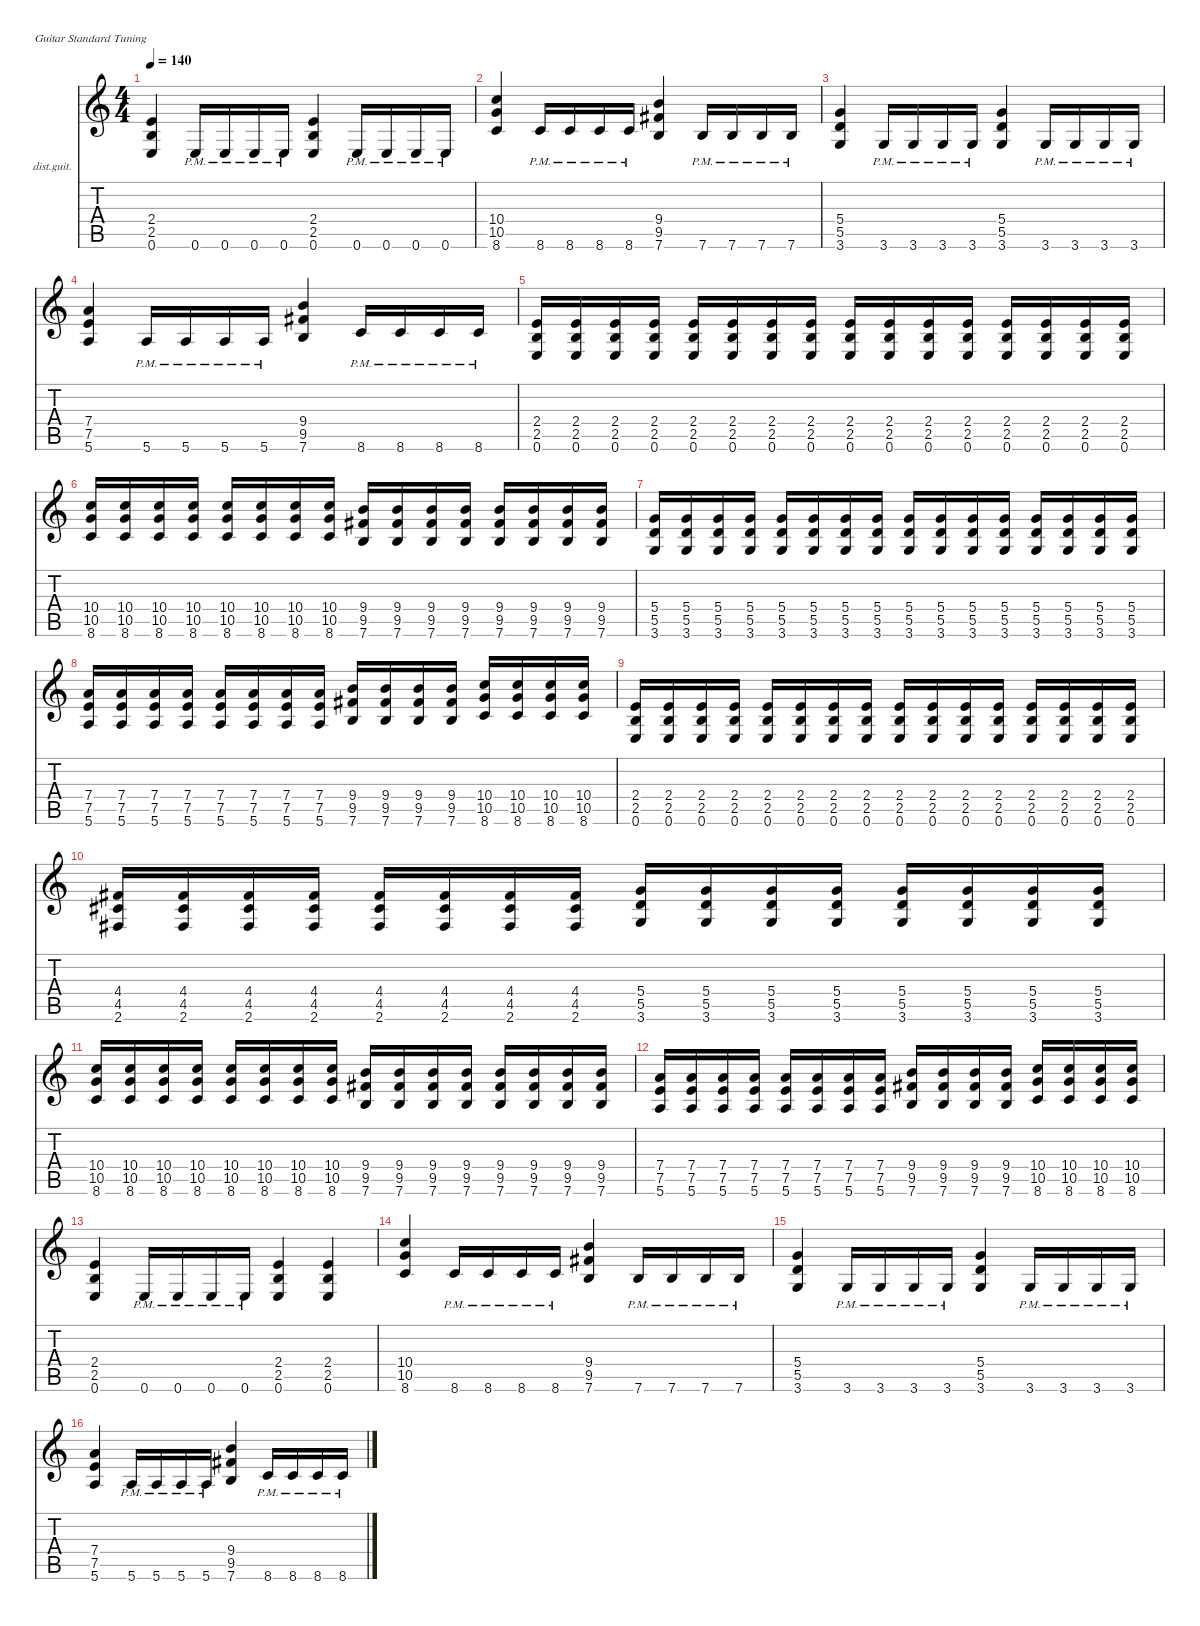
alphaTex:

\defaultSystemsLayout 4
\hideDynamics
\bracketExtendMode nobrackets
\firstSystemTrackNameOrientation horizontal
\otherSystemsTrackNameOrientation horizontal
\track ("Lead Guitar" "dist.guit.") {instrument distortionguitar}
\staff {score tabs}
\tuning (E4 B3 G3 D3 A2 E2)
\ts (4 4)
\tempo 140
\clef g2
\ks c
(0.6 2.5 2.4).4{dy mf} 0.6{pm}.16 0.6{pm}.16 0.6{pm}.16 0.6{pm}.16 (0.6 2.5 2.4).4 0.6{pm}.16 0.6{pm}.16 0.6{pm}.16 0.6{pm}.16 |
(8.6 10.5 10.4).4 8.6{pm}.16 8.6{pm}.16 8.6{pm}.16 8.6{pm}.16 (7.6 9.5{acc #} 9.4).4 7.6{pm}.16 7.6{pm}.16 7.6{pm}.16 7.6{pm}.16 |
(3.6 5.5 5.4).4 3.6{pm}.16 3.6{pm}.16 3.6{pm}.16 3.6{pm}.16 (3.6 5.5 5.4).4 3.6{pm}.16 3.6{pm}.16 3.6{pm}.16 3.6{pm}.16 |
(5.6 7.5 7.4).4 5.6{pm}.16 5.6{pm}.16 5.6{pm}.16 5.6{pm}.16 (7.6 9.5{acc #} 9.4).4 8.6{pm}.16 8.6{pm}.16 8.6{pm}.16 8.6{pm}.16 |
(0.6 2.5 2.4).16 (0.6 2.5 2.4).16 (0.6 2.5 2.4).16 (2.4 2.5 0.6).16 (0.6 2.5 2.4).16 (0.6 2.5 2.4).16 (0.6 2.5 2.4).16 (2.4 2.5 0.6).16 (0.6 2.5 2.4).16 (0.6 2.5 2.4).16 (0.6 2.5 2.4).16 (2.4 2.5 0.6).16 (0.6 2.5 2.4).16 (0.6 2.5 2.4).16 (0.6 2.5 2.4).16 (2.4 2.5 0.6).16 |
(8.6 10.5 10.4).16 (8.6 10.5 10.4).16 (8.6 10.5 10.4).16 (8.6 10.5 10.4).16 (8.6 10.5 10.4).16 (8.6 10.5 10.4).16 (8.6 10.5 10.4).16 (8.6 10.5 10.4).16 (7.6 9.5{acc #} 9.4).16 (7.6 9.5{acc #} 9.4).16 (7.6 9.5{acc #} 9.4).16 (7.6 9.5{acc #} 9.4).16 (7.6 9.5{acc #} 9.4).16 (7.6 9.5{acc #} 9.4).16 (7.6 9.5{acc #} 9.4).16 (7.6 9.5{acc #} 9.4).16 |
(3.6 5.5 5.4).16 (3.6 5.5 5.4).16 (3.6 5.5 5.4).16 (3.6 5.5 5.4).16 (3.6 5.5 5.4).16 (3.6 5.5 5.4).16 (3.6 5.5 5.4).16 (3.6 5.5 5.4).16 (3.6 5.5 5.4).16 (3.6 5.5 5.4).16 (3.6 5.5 5.4).16 (3.6 5.5 5.4).16 (3.6 5.5 5.4).16 (3.6 5.5 5.4).16 (3.6 5.5 5.4).16 (3.6 5.5 5.4).16 |
(5.6 7.5 7.4).16 (5.6 7.5 7.4).16 (5.6 7.5 7.4).16 (5.6 7.5 7.4).16 (5.6 7.5 7.4).16 (5.6 7.5 7.4).16 (5.6 7.5 7.4).16 (5.6 7.5 7.4).16 (7.6 9.5{acc #} 9.4).16 (7.6 9.5{acc #} 9.4).16 (7.6 9.5{acc #} 9.4).16 (7.6 9.5{acc #} 9.4).16 (8.6 10.5 10.4).16 (8.6 10.5 10.4).16 (8.6 10.5 10.4).16 (8.6 10.5 10.4).16 |
(0.6 2.5 2.4).16 (0.6 2.5 2.4).16 (0.6 2.5 2.4).16 (2.4 2.5 0.6).16 (0.6 2.5 2.4).16 (0.6 2.5 2.4).16 (0.6 2.5 2.4).16 (2.4 2.5 0.6).16 (0.6 2.5 2.4).16 (0.6 2.5 2.4).16 (0.6 2.5 2.4).16 (2.4 2.5 0.6).16 (0.6 2.5 2.4).16 (0.6 2.5 2.4).16 (0.6 2.5 2.4).16 (2.4 2.5 0.6).16 |
(2.6{acc #} 4.5{acc #} 4.4{acc #}).16 (2.6{acc #} 4.5{acc #} 4.4{acc #}).16 (2.6{acc #} 4.5{acc #} 4.4{acc #}).16 (2.6{acc #} 4.5{acc #} 4.4{acc #}).16 (2.6{acc #} 4.5{acc #} 4.4{acc #}).16 (2.6{acc #} 4.5{acc #} 4.4{acc #}).16 (2.6{acc #} 4.5{acc #} 4.4{acc #}).16 (2.6{acc #} 4.5{acc #} 4.4{acc #}).16 (3.6 5.5 5.4).16 (3.6 5.5 5.4).16 (3.6 5.5 5.4).16 (3.6 5.5 5.4).16 (3.6 5.5 5.4).16 (3.6 5.5 5.4).16 (3.6 5.5 5.4).16 (3.6 5.5 5.4).16 |
(8.6 10.5 10.4).16 (8.6 10.5 10.4).16 (8.6 10.5 10.4).16 (8.6 10.5 10.4).16 (8.6 10.5 10.4).16 (8.6 10.5 10.4).16 (8.6 10.5 10.4).16 (8.6 10.5 10.4).16 (7.6 9.5{acc #} 9.4).16 (7.6 9.5{acc #} 9.4).16 (7.6 9.5{acc #} 9.4).16 (7.6 9.5{acc #} 9.4).16 (7.6 9.5{acc #} 9.4).16 (7.6 9.5{acc #} 9.4).16 (7.6 9.5{acc #} 9.4).16 (7.6 9.5{acc #} 9.4).16 |
(5.6 7.5 7.4).16 (5.6 7.5 7.4).16 (5.6 7.5 7.4).16 (5.6 7.5 7.4).16 (5.6 7.5 7.4).16 (5.6 7.5 7.4).16 (5.6 7.5 7.4).16 (5.6 7.5 7.4).16 (7.6 9.5{acc #} 9.4).16 (7.6 9.5{acc #} 9.4).16 (7.6 9.5{acc #} 9.4).16 (7.6 9.5{acc #} 9.4).16 (8.6 10.5 10.4).16 (8.6 10.5 10.4).16 (8.6 10.5 10.4).16 (8.6 10.5 10.4).16 |
(0.6 2.5 2.4).4 0.6{pm}.16 0.6{pm}.16 0.6{pm}.16 0.6{pm}.16 (0.6 2.5 2.4).4 (0.6 2.5 2.4).4 |
(8.6 10.5 10.4).4 8.6{pm}.16 8.6{pm}.16 8.6{pm}.16 8.6{pm}.16 (7.6 9.5{acc #} 9.4).4 7.6{pm}.16 7.6{pm}.16 7.6{pm}.16 7.6{pm}.16 |
(3.6 5.5 5.4).4 3.6{pm}.16 3.6{pm}.16 3.6{pm}.16 3.6{pm}.16 (3.6 5.5 5.4).4 3.6{pm}.16 3.6{pm}.16 3.6{pm}.16 3.6{pm}.16 |
(5.6 7.5 7.4).4 5.6{pm}.16 5.6{pm}.16 5.6{pm}.16 5.6{pm}.16 (7.6 9.5{acc #} 9.4).4 8.6{pm}.16 8.6{pm}.16 8.6{pm}.16 8.6{pm}.16
